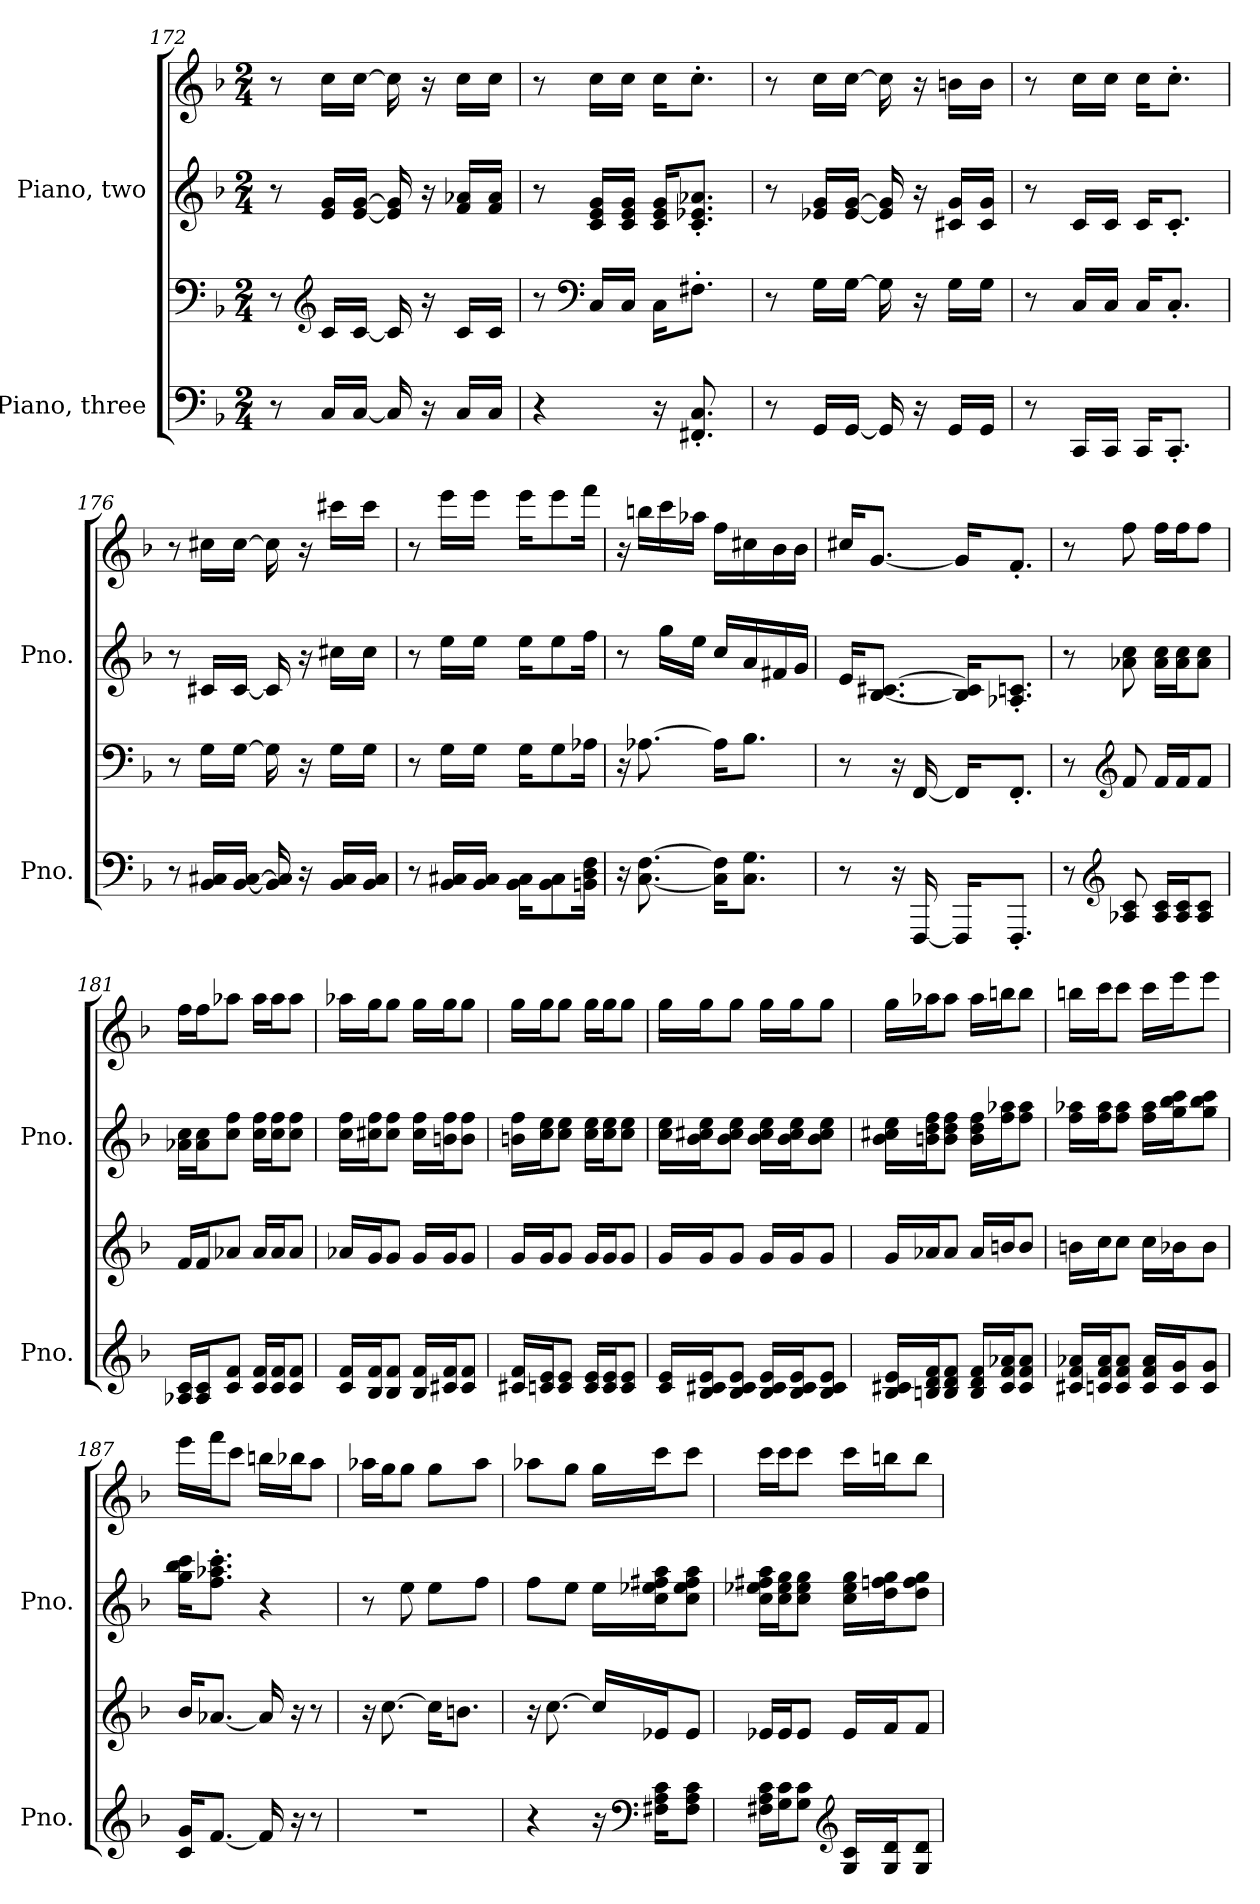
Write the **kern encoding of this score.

**kern	**kern	**kern	**kern
*part2	*part2	*part1	*part1
*staff4	*staff3	*staff2	*staff1
*I"Piano, three	*	*I"Piano, two	*
*I'Pno.	*	*I'Pno.	*
*clefF4	*clefF4	*clefG2	*clefG2
*k[b-]	*k[b-]	*k[b-]	*k[b-]
*M2/4	*M2/4	*M2/4	*M2/4
=172	=172	=172	=172
8r	8r	8r	8r
*	*clefG2	*	*
16C/LL	16c/LL	16e/ 16g/LL	16cc\LL
[16C/JJ	[16c/JJ	[16e/ [16g/JJ	[16cc\JJ
16C/]	16c/]	16e/] 16g/]	16cc\]
16r	16r	16r	16r
16C/LL	16c/LL	16f/ 16a-X/LL	16cc\LL
16C/JJ	16c/JJ	16f/ 16a-/JJ	16cc\JJ
=173	=173	=173	=173
4r	8r	8r	8r
*	*clefF4	*	*
.	16C/LL	16c/ 16e/ 16g/LL	16cc\LL
.	16C/JJ	16c/ 16e/ 16g/JJ	16cc\JJ
16r	16C\KL	16c/ 16e/ 16g/KL	16cc\KL
8.FF#X/' 8.C/'	8.F#X'\J	8.c/' 8.e-X/' 8.a-X/'J	8.cc'\J
=174	=174	=174	=174
8r	8r	8r	8r
16GG/LL	16G\LL	16e-X/ 16g/LL	16cc\LL
[16GG/JJ	[16G\JJ	[16e-/ [16g/JJ	[16cc\JJ
16GG/]	16G\]	16e-/] 16g/]	16cc\]
16r	16r	16r	16r
16GG/LL	16G\LL	16c#X/ 16g/LL	16bn\LL
16GG/JJ	16G\JJ	16c#/ 16g/JJ	16b\JJ
!!LO:PB:g=z
=175	=175	=175	=175
8r	8r	8r	8r
16CC/LL	16C/LL	16c/LL	16cc\LL
16CC/JJ	16C/JJ	16c/JJ	16cc\JJ
16CC/KL	16C/KL	16c/KL	16cc\KL
8.CC'/J	8.C'/J	8.c'/J	8.cc'\J
=176	=176	=176	=176
8r	8r	8r	8r
16BB-/ 16C#X/LL	16G\LL	16c#X/LL	16cc#X\LL
[16BB-/ [16C#/JJ	[16G\JJ	[16c#/JJ	[16cc#\JJ
16BB-/] 16C#/]	16G\]	16c#/]	16cc#\]
16r	16r	16r	16r
16BB-/ 16C#/LL	16G\LL	16cc#X\LL	16ccc#X\LL
16BB-/ 16C#/JJ	16G\JJ	16cc#\JJ	16ccc#\JJ
=177	=177	=177	=177
8r	8r	8r	8r
16BB-/ 16C#X/LL	16G\LL	16ee\LL	16eee\LL
16BB-/ 16C#/JJ	16G\JJ	16ee\JJ	16eee\JJ
16BB-\ 16C#\KL	16G\KL	16ee\KL	16eee\KL
8BB-\ 8C#\	8G\	8ee\	8eee\
16BBn\ 16D\ 16F\Jk	16A-X\Jk	16ff\Jk	16fff\Jk
=178	=178	=178	=178
16r	16r	8r	16r
[8.C\ [8.F\	[8.A-X\	.	16bbn\LL
.	.	16gg\LL	16ccc\
.	.	16ee\JJ	16aa-X\JJ
16C\] 16F\]KL	16A-\KL]	16cc/LL	16ff\LL
8.C\ 8.G\J	8.B-\J	16a/	16cc#X\
.	.	16f#X/	16b-\
.	.	16g/JJ	16b-\JJ
!!LO:LB:g=z
=179	=179	=179	=179
8r	8r	16e/KL	16cc#X/KL
.	.	[8.B-/ [8.c#X/J	[8.g/J
16r	16r	.	.
[16FFF/	[16FF/	.	.
16FFF/KL]	16FF/KL]	16B-/] 16c#/]KL	16g/KL]
8.FFF'/J	8.FF'/J	8.A-X/' 8.cn/'J	8.f'/J
=180	=180	=180	=180
8r	8r	8r	8r
*clefG2	*clefG2	*	*
8A-X/ 8c/	8f/	8a-X\ 8cc\	8ff\
16A-/ 16c/LL	16f/LL	16a-\ 16cc\LL	16ff\LL
16A-/ 16c/J	16f/J	16a-\ 16cc\J	16ff\J
8A-/ 8c/J	8f/J	8a-\ 8cc\J	8ff\J
=181	=181	=181	=181
16A-X/ 16c/LL	16f/LL	16a-X\ 16cc\LL	16ff\LL
16A-/ 16c/J	16f/J	16a-\ 16cc\J	16ff\J
8c/ 8f/J	8a-X/J	8cc\ 8ff\J	8aa-X\J
16c/ 16f/LL	16a-/LL	16cc\ 16ff\LL	16aa-\LL
16c/ 16f/J	16a-/J	16cc\ 16ff\J	16aa-\J
8c/ 8f/J	8a-/J	8cc\ 8ff\J	8aa-\J
=182	=182	=182	=182
16c/ 16f/LL	16a-X/LL	16cc\ 16ff\LL	16aa-X\LL
16B-/ 16f/J	16g/J	16cc#X\ 16ff\J	16gg\J
8B-/ 8f/J	8g/J	8cc#\ 8ff\J	8gg\J
16B-/ 16f/LL	16g/LL	16cc#\ 16ff\LL	16gg\LL
16c#X/ 16f/J	16g/J	16bn\ 16ff\J	16gg\J
8c#/ 8f/J	8g/J	8b\ 8ff\J	8gg\J
!!LO:LB:g=z
=183	=183	=183	=183
16c#X/ 16f/LL	16g/LL	16bn\ 16ff\LL	16gg\LL
16cn/ 16e/J	16g/J	16cc\ 16ee\J	16gg\J
8c/ 8e/J	8g/J	8cc\ 8ee\J	8gg\J
16c/ 16e/LL	16g/LL	16cc\ 16ee\LL	16gg\LL
16c/ 16e/J	16g/J	16cc\ 16ee\J	16gg\J
8c/ 8e/J	8g/J	8cc\ 8ee\J	8gg\J
=184	=184	=184	=184
16c/ 16e/LL	16g/LL	16cc\ 16ee\LL	16gg\LL
16B-/ 16c#X/ 16e/J	16g/J	16b-\ 16cc#X\ 16ee\J	16gg\J
8B-/ 8c#/ 8e/J	8g/J	8b-\ 8cc#\ 8ee\J	8gg\J
16B-/ 16c#/ 16e/LL	16g/LL	16b-\ 16cc#\ 16ee\LL	16gg\LL
16B-/ 16c#/ 16e/J	16g/J	16b-\ 16cc#\ 16ee\J	16gg\J
8B-/ 8c#/ 8e/J	8g/J	8b-\ 8cc#\ 8ee\J	8gg\J
=185	=185	=185	=185
16B-/ 16c#X/ 16e/LL	16g/LL	16b-\ 16cc#X\ 16ee\LL	16gg\LL
16Bn/ 16d/ 16f/J	16a-X/J	16bn\ 16dd\ 16ff\J	16aa-X\J
8B/ 8d/ 8f/J	8a-/J	8b\ 8dd\ 8ff\J	8aa-\J
16B/ 16d/ 16f/LL	16a-/LL	16b\ 16dd\ 16ff\LL	16aa-\LL
16c#/ 16f/ 16a-X/J	16bn/J	16ff\ 16aa-X\J	16bbn\J
8c#/ 8f/ 8a-/J	8b/J	8ff\ 8aa-\J	8bb\J
!!LO:PB:g=z
=186	=186	=186	=186
16c#X/ 16f/ 16a-X/LL	16bn\LL	16ff\ 16aa-X\LL	16bbn\LL
16cn/ 16f/ 16a-/J	16cc\J	16ff\ 16aa-\J	16ccc\J
8c/ 8f/ 8a-/J	8cc\J	8ff\ 8aa-\J	8ccc\J
16c/ 16f/ 16a-/LL	16cc\LL	16ff\ 16aa-\LL	16ccc\LL
16c/ 16g/J	16b-X\J	16gg\ 16bb-\ 16ccc\J	16eee\J
8c/ 8g/J	8b-\J	8gg\ 8bb-\ 8ccc\J	8eee\J
=187	=187	=187	=187
16c/ 16g/KL	16b-/KL	16gg\ 16bb-\ 16ccc\KL	16eee\LL
[8.f/J	[8.a-X/J	8.ff\' 8.aa-X\' 8.ccc\'J	16fff\J
.	.	.	8ccc\J
16f/]	16a-/]	4r	16bbn\LL
16r	16r	.	16bb-X\J
8r	8r	.	8aa\J
=188	=188	=188	=188
2r	16r	8r	16aa-X\LL
.	[8.cc\	.	16gg\J
.	.	8ee\	8gg\J
.	16cc\KL]	8ee\L	8gg\L
.	8.bn\J	.	.
.	.	8ff\J	8aa-\J
=189	=189	=189	=189
4r	16r	8ff\L	8aa-X\L
.	[8.cc\	.	.
.	.	8ee\J	8gg\J
16r	16cc/LL]	16ee\LL	16gg\LL
*clefF4	*	*	*
16F#X\ 16A\ 16c\KL	16e-X/J	16cc\ 16ee-X\ 16ff#X\ 16aa\J	16ccc\J
8F#\ 8A\ 8c\J	8e-/J	8cc\ 8ee-\ 8ff#\ 8aa\J	8ccc\J
!!LO:LB:g=z
=190	=190	=190	=190
16F#X\ 16A\ 16c\LL	16e-X/LL	16cc\ 16ee-X\ 16ff#X\ 16aa\LL	16ccc\LL
16G\ 16c\J	16e-/J	16cc\ 16ee-\ 16gg\J	16ccc\J
8G\ 8c\J	8e-/J	8cc\ 8ee-\ 8gg\J	8ccc\J
*clefG2	*	*	*
16G/ 16c/LL	16e-/LL	16cc\ 16ee-\ 16gg\LL	16ccc\LL
16G/ 16d/J	16f/J	16dd\ 16ffn\ 16gg\J	16bbn\J
8G/ 8d/J	8f/J	8dd\ 8ff\ 8gg\J	8bb\J
=	=	=	=
*-	*-	*-	*-
